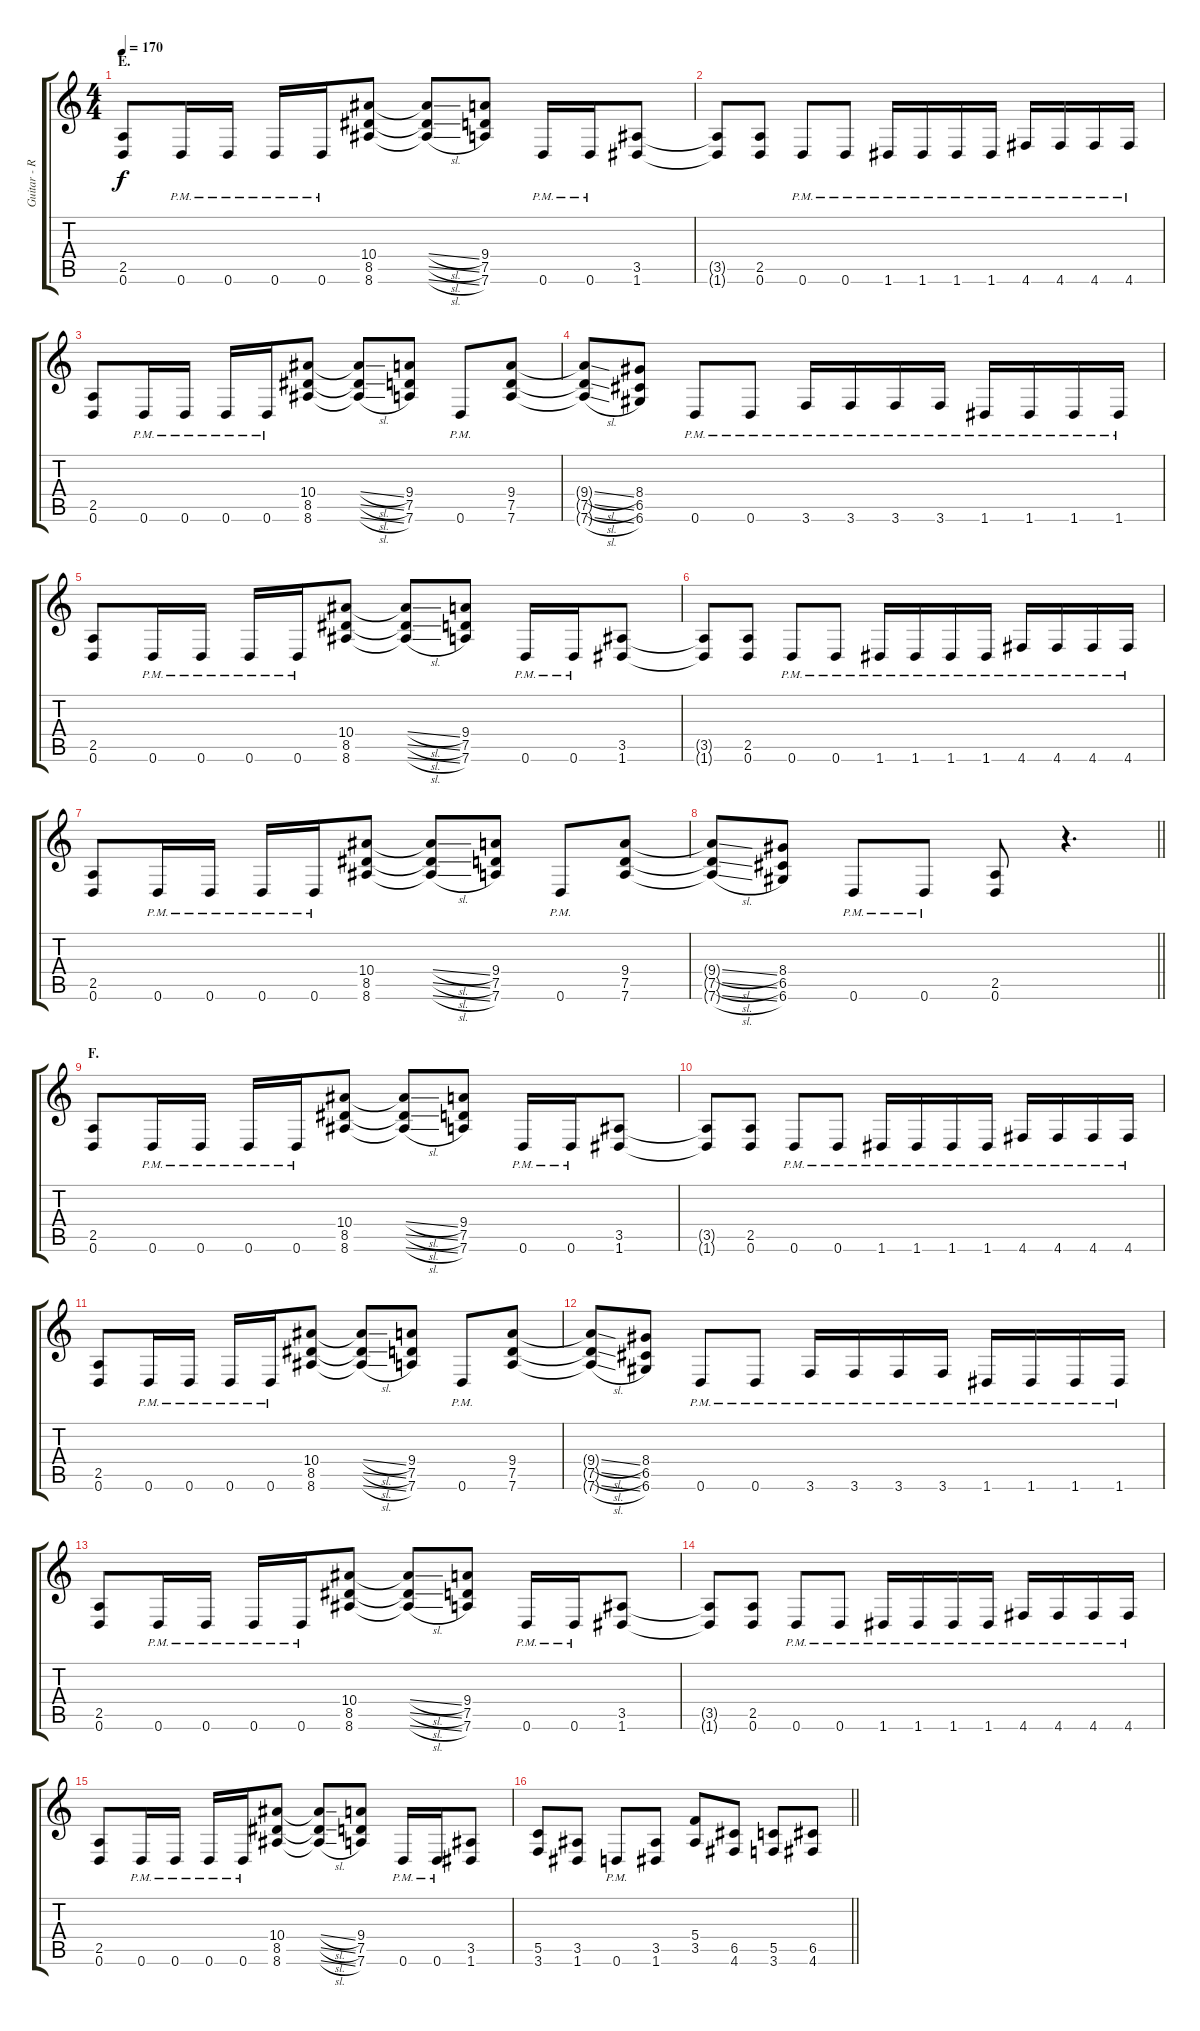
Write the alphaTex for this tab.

\track ("Guitar - Right" "Guitar - R") {instrument distortionguitar}
\staff {score tabs}
\tuning (D4 A3 F3 C3 G2 D2) {hide}
\ts (4 4)
\section ("" "E.")
\tempo 170
\clef g2
\ks c
(2.5 0.6).8{dy f} 0.6{pm}.16 0.6{pm}.16 0.6{pm}.16 0.6{pm}.16 (10.4 8.5 8.6).8 (10.4{sl t} 8.5{sl t} 8.6{sl t}).8 (9.4 7.5 7.6).8 0.6{pm}.16 0.6{pm}.16 (3.5 1.6).8 |
(3.5{t} 1.6{t}).8 (2.5 0.6).8 0.6{pm}.8 0.6{pm}.8 1.6{pm}.16 1.6{pm}.16 1.6{pm}.16 1.6{pm}.16 4.6{pm}.16 4.6{pm}.16 4.6{pm}.16 4.6{pm}.16 |
(2.5 0.6).8 0.6{pm}.16 0.6{pm}.16 0.6{pm}.16 0.6{pm}.16 (10.4 8.5 8.6).8 (10.4{sl t} 8.5{sl t} 8.6{sl t}).8 (9.4 7.5 7.6).8 0.6{pm}.8 (9.4 7.5 7.6).8 |
(9.4{sl t} 7.5{sl t} 7.6{sl t}).8 (8.4 6.5 6.6).8 0.6{pm}.8 0.6{pm}.8 3.6{pm}.16 3.6{pm}.16 3.6{pm}.16 3.6{pm}.16 1.6{pm}.16 1.6{pm}.16 1.6{pm}.16 1.6{pm}.16 |
(2.5 0.6).8 0.6{pm}.16 0.6{pm}.16 0.6{pm}.16 0.6{pm}.16 (10.4 8.5 8.6).8 (10.4{sl t} 8.5{sl t} 8.6{sl t}).8 (9.4 7.5 7.6).8 0.6{pm}.16 0.6{pm}.16 (3.5 1.6).8 |
(3.5{t} 1.6{t}).8 (2.5 0.6).8 0.6{pm}.8 0.6{pm}.8 1.6{pm}.16 1.6{pm}.16 1.6{pm}.16 1.6{pm}.16 4.6{pm}.16 4.6{pm}.16 4.6{pm}.16 4.6{pm}.16 |
(2.5 0.6).8 0.6{pm}.16 0.6{pm}.16 0.6{pm}.16 0.6{pm}.16 (10.4 8.5 8.6).8 (10.4{sl t} 8.5{sl t} 8.6{sl t}).8 (9.4 7.5 7.6).8 0.6{pm}.8 (9.4 7.5 7.6).8 |
\barLineRight lightlight
(9.4{sl t} 7.5{sl t} 7.6{sl t}).8 (8.4 6.5 6.6).8 0.6{pm}.8 0.6{pm}.8 (2.5 0.6).8 r.4{d} |
\section ("" "F.")
(2.5 0.6).8 0.6{pm}.16 0.6{pm}.16 0.6{pm}.16 0.6{pm}.16 (10.4 8.5 8.6).8 (10.4{sl t} 8.5{sl t} 8.6{sl t}).8 (9.4 7.5 7.6).8 0.6{pm}.16 0.6{pm}.16 (3.5 1.6).8 |
(3.5{t} 1.6{t}).8 (2.5 0.6).8 0.6{pm}.8 0.6{pm}.8 1.6{pm}.16 1.6{pm}.16 1.6{pm}.16 1.6{pm}.16 4.6{pm}.16 4.6{pm}.16 4.6{pm}.16 4.6{pm}.16 |
(2.5 0.6).8 0.6{pm}.16 0.6{pm}.16 0.6{pm}.16 0.6{pm}.16 (10.4 8.5 8.6).8 (10.4{sl t} 8.5{sl t} 8.6{sl t}).8 (9.4 7.5 7.6).8 0.6{pm}.8 (9.4 7.5 7.6).8 |
(9.4{sl t} 7.5{sl t} 7.6{sl t}).8 (8.4 6.5 6.6).8 0.6{pm}.8 0.6{pm}.8 3.6{pm}.16 3.6{pm}.16 3.6{pm}.16 3.6{pm}.16 1.6{pm}.16 1.6{pm}.16 1.6{pm}.16 1.6{pm}.16 |
(2.5 0.6).8 0.6{pm}.16 0.6{pm}.16 0.6{pm}.16 0.6{pm}.16 (10.4 8.5 8.6).8 (10.4{sl t} 8.5{sl t} 8.6{sl t}).8 (9.4 7.5 7.6).8 0.6{pm}.16 0.6{pm}.16 (3.5 1.6).8 |
(3.5{t} 1.6{t}).8 (2.5 0.6).8 0.6{pm}.8 0.6{pm}.8 1.6{pm}.16 1.6{pm}.16 1.6{pm}.16 1.6{pm}.16 4.6{pm}.16 4.6{pm}.16 4.6{pm}.16 4.6{pm}.16 |
(2.5 0.6).8 0.6{pm}.16 0.6{pm}.16 0.6{pm}.16 0.6{pm}.16 (10.4 8.5 8.6).8 (10.4{sl t} 8.5{sl t} 8.6{sl t}).8 (9.4 7.5 7.6).8 0.6{pm}.16 0.6{pm}.16 (3.5 1.6).8 |
\barLineRight lightlight
(5.5 3.6).8 (3.5 1.6).8 0.6{pm}.8 (3.5 1.6).8 (5.4 3.5).8 (6.5 4.6).8 (5.5 3.6).8 (6.5 4.6).8
